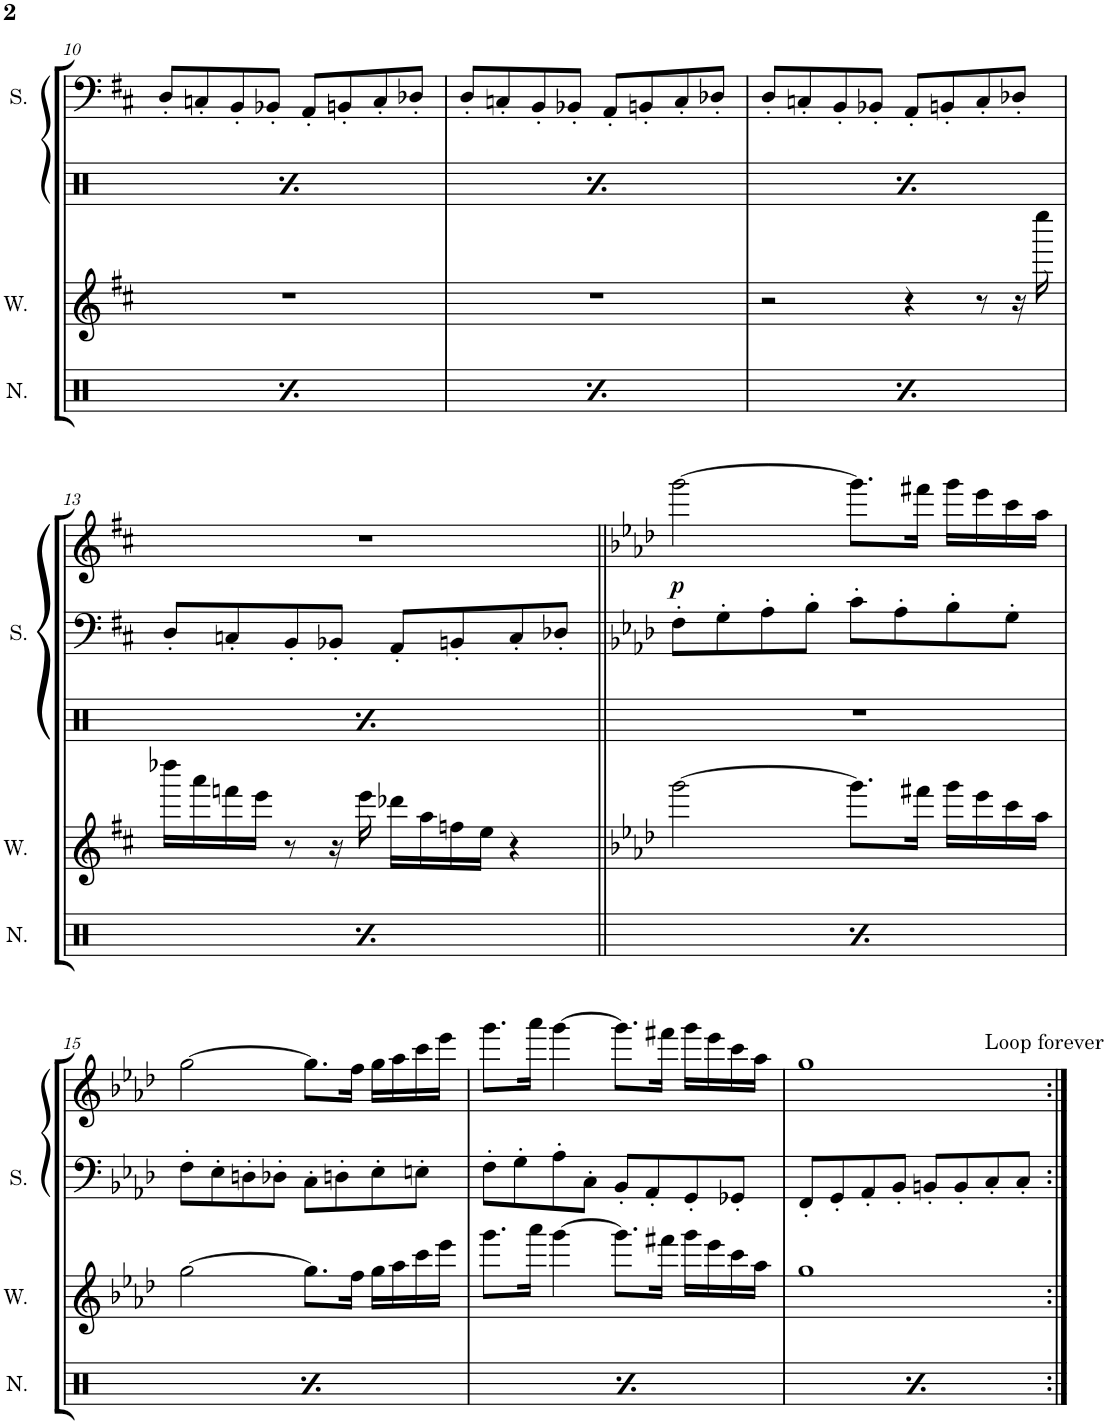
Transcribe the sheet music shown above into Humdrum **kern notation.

**kern	**kern	**kern	**kern	**kern	**dynam
*part5	*part4	*part3	*part2	*part1	*part1
*staff5	*staff4	*staff3	*staff2	*staff1	*staff1
*I"Noise	*I"Wave	*I"Drumset	*I"Square	*I"Poly Synthesizer	*
*I'N.	*I'W.	*	*I'S.	*	*
!!LO:PB:g=z
*clefX	*clefG2	*clefX	*clefF4	*clefG2	*
*k[]	*k[f#c#]	*k[]	*k[f#c#]	*k[f#c#]	*
*M4/4	*M4/4	*M4/4	*M4/4	*M4/4	*
*met(c)	*met(c)	*met(c)	*met(c)	*met(c)	*
=10	=10	=10	=10	=10	=10
8Rcc/L	1r	8r	8D'/L	1r	.
16Rgg/L	.	8Rff/	8Cn'/	.	.
16Rgg/JJ	.	.	.	.	.
8Rcc/L	.	8r	8BB'/	.	.
16Rgg/L	.	16Rdd/LL	8BB-X'/J	.	.
16Rgg/JJ	.	16Rdd/JJ	.	.	.
8Rcc/L	.	8r	8AA'/L	.	.
16Rgg/L	.	8Rff/	8BBn'/	.	.
16Rgg/JJ	.	.	.	.	.
8Rcc/L	.	8r	8C'/	.	.
16Rgg/L	.	16Rdd/LL	8D-X'/J	.	.
16Rgg/JJ	.	16Rdd/JJ	.	.	.
=11	=11	=11	=11	=11	=11
8Rcc/L	1r	8r	8D'/L	1r	.
16Rgg/L	.	8Rff/	8Cn'/	.	.
16Rgg/JJ	.	.	.	.	.
8Rcc/L	.	8r	8BB'/	.	.
16Rgg/L	.	16Rdd/LL	8BB-X'/J	.	.
16Rgg/JJ	.	16Rdd/JJ	.	.	.
8Rcc/L	.	8r	8AA'/L	.	.
16Rgg/L	.	8Rff/	8BBn'/	.	.
16Rgg/JJ	.	.	.	.	.
8Rcc/L	.	8r	8C'/	.	.
16Rgg/L	.	16Rdd/LL	8D-X'/J	.	.
16Rgg/JJ	.	16Rdd/JJ	.	.	.
=12	=12	=12	=12	=12	=12
8Rcc/L	2r	8r	8D'/L	1r	.
16Rgg/L	.	8Rff/	8Cn'/	.	.
16Rgg/JJ	.	.	.	.	.
8Rcc/L	.	8r	8BB'/	.	.
16Rgg/L	.	16Rdd/LL	8BB-X'/J	.	.
16Rgg/JJ	.	16Rdd/JJ	.	.	.
8Rcc/L	4r	8r	8AA'/L	.	.
16Rgg/L	.	8Rff/	8BBn'/	.	.
16Rgg/JJ	.	.	.	.	.
8Rcc/L	8r	8r	8C'/	.	.
16Rgg/L	16r	16Rdd/LL	8D-X'/J	.	.
16Rgg/JJ	16eeee\	16Rdd/JJ	.	.	.
!!LO:LB:g=z
=13	=13	=13	=13	=13	=13
8Rcc/L	16dddd-X\LL	8r	8D'/L	1r	.
.	16aaa\	.	.	.	.
16Rgg/L	16fffn\	8Rff/	8Cn'/	.	.
16Rgg/JJ	16eee\JJ	.	.	.	.
8Rcc/L	8r	8r	8BB'/	.	.
16Rgg/L	16r	16Rdd/LL	8BB-X'/J	.	.
16Rgg/JJ	16eee\	16Rdd/JJ	.	.	.
8Rcc/L	16ddd-X\LL	8r	8AA'/L	.	.
.	16aa\	.	.	.	.
16Rgg/L	16ffn\	8Rff/	8BBn'/	.	.
16Rgg/JJ	16ee\JJ	.	.	.	.
8Rcc/L	4r	8r	8C'/	.	.
16Rgg/L	.	16Rdd/LL	8D-X'/J	.	.
16Rgg/JJ	.	16Rdd/JJ	.	.	.
=14||	=14||	=14||	=14||	=14||	=14||
*	*k[b-e-a-d-]	*	*k[b-e-a-d-]	*k[b-e-a-d-]	*
!	!	!	!	!	!LO:DY:b
8Rcc/L	[2ggg\	1r	8F'\L	[2ggg\	p
16Rgg/L	.	.	8G'\	.	.
16Rgg/JJ	.	.	.	.	.
8Rcc/L	.	.	8A-'\	.	.
16Rgg/L	.	.	8B-'\J	.	.
16Rgg/JJ	.	.	.	.	.
8Rcc/L	8.ggg\L]	.	8c'\L	8.ggg\L]	.
16Rgg/L	.	.	8A-'\	.	.
16Rgg/JJ	16fff#X\Jk	.	.	16fff#X\Jk	.
8Rcc/L	16ggg\LL	.	8B-'\	16ggg\LL	.
.	16eee-\	.	.	16eee-\	.
16Rgg/L	16ccc\	.	8G'\J	16ccc\	.
16Rgg/JJ	16aa-\JJ	.	.	16aa-\JJ	.
!!LO:LB:g=z
=15	=15	=15	=15	=15	=15
8Rcc/L	[2gg\	1r	8F'\L	[2gg\	.
16Rgg/L	.	.	8E-'\	.	.
16Rgg/JJ	.	.	.	.	.
8Rcc/L	.	.	8Dn'\	.	.
16Rgg/L	.	.	8D-X'\J	.	.
16Rgg/JJ	.	.	.	.	.
8Rcc/L	8.gg\L]	.	8C'\L	8.gg\L]	.
16Rgg/L	.	.	8Dn'\	.	.
16Rgg/JJ	16ff\Jk	.	.	16ff\Jk	.
8Rcc/L	16gg\LL	.	8E-'\	16gg\LL	.
.	16aa-\	.	.	16aa-\	.
16Rgg/L	16ccc\	.	8En'\J	16ccc\	.
16Rgg/JJ	16eee-\JJ	.	.	16eee-\JJ	.
=16	=16	=16	=16	=16	=16
8Rcc/L	8.ggg\L	1r	8F'\L	8.ggg\L	.
16Rgg/L	.	.	8G'\	.	.
16Rgg/JJ	16aaa-\Jk	.	.	16aaa-\Jk	.
8Rcc/L	[4ggg\	.	8A-'\	[4ggg\	.
16Rgg/L	.	.	8C'\J	.	.
16Rgg/JJ	.	.	.	.	.
8Rcc/L	8.ggg\L]	.	8BB-'/L	8.ggg\L]	.
16Rgg/L	.	.	8AA-'/	.	.
16Rgg/JJ	16fff#X\Jk	.	.	16fff#X\Jk	.
8Rcc/L	16ggg\LL	.	8GG'/	16ggg\LL	.
.	16eee-\	.	.	16eee-\	.
16Rgg/L	16ccc\	.	8GG-X'/J	16ccc\	.
16Rgg/JJ	16aa-\JJ	.	.	16aa-\JJ	.
=17	=17	=17	=17	=17	=17
*	*	*	*	*^	*
8Rcc/L	1gg	1r	8FF'/L	1gg	2.ryy	.
16Rgg/L	.	.	8GG'/	.	.	.
16Rgg/JJ	.	.	.	.	.	.
8Rcc/L	.	.	8AA-'/	.	.	.
16Rgg/L	.	.	8BB-'/J	.	.	.
16Rgg/JJ	.	.	.	.	.	.
8Rcc/L	.	.	8BBn'/L	.	.	.
16Rgg/L	.	.	8BB'/	.	.	.
16Rgg/JJ	.	.	.	.	.	.
!	!	!	!	!	!LO:TX:a:t=Loop forever	!
8Rcc/L	.	.	8C'/	.	4ryy	.
16Rgg/L	.	.	8C'/J	.	.	.
16Rgg/JJ	.	.	.	.	.	.
*	*	*	*	*v	*v	*
=:|!	=:|!	=:|!	=:|!	=:|!	=:|!
*-	*-	*-	*-	*-	*-
